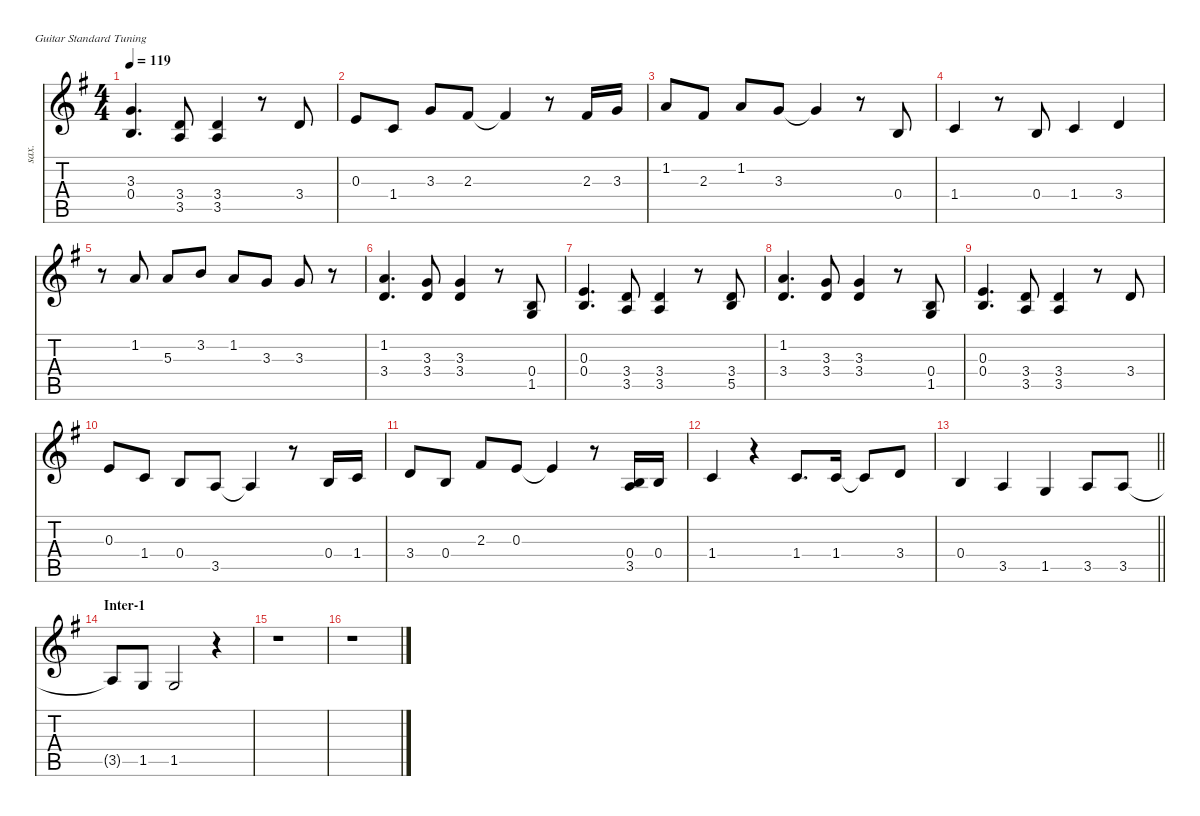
\defaultSystemsLayout 4
\hideDynamics
\bracketExtendMode nobrackets
\otherSystemsTrackNameOrientation horizontal
\track ("Vocals" "sax.") {instrument altosax}
\staff {score tabs}
\tuning (E4 B3 G3 D3 A2 E2)
\displaytranspose 9
\ts (4 4)
\tempo 119
\clef g2
\ks g
(3.3{acc forcenatural} 0.4{acc forcenatural}).4{d dy f} (3.4{acc forcenatural} 3.5{acc forcenatural}).8 (3.4{acc forcenatural} 3.5{acc forcenatural}).4 r.8 3.4{acc forcenatural}.8 |
0.3{acc forcenatural}.8 1.4{acc forcenatural}.8 3.3{acc forcenatural}.8 2.3{acc #}.8 2.3{t acc #}.4 r.8 2.3{acc #}.16 3.3{acc forcenatural}.16 |
1.2{acc forcenatural}.8 2.3{acc #}.8 1.2{acc forcenatural}.8 3.3{acc forcenatural}.8 3.3{t acc forcenatural}.4 r.8 0.4{acc forcenatural}.8 |
1.4{acc forcenatural}.4 r.8 0.4{acc forcenatural}.8 1.4{acc forcenatural}.4 3.4{acc forcenatural}.4 |
r.8 1.2{acc forcenatural}.8 5.3{acc forcenatural}.8 3.2{acc forcenatural}.8 1.2{acc forcenatural}.8 3.3{acc forcenatural}.8 3.3{acc forcenatural}.8 r.8 |
(1.2{acc forcenatural} 3.4{acc forcenatural}).4{d} (3.3{acc forcenatural} 3.4{acc forcenatural}).8 (3.3{acc forcenatural} 3.4{acc forcenatural}).4 r.8 (0.4{acc forcenatural} 1.5{acc forcenatural}).8 |
(0.3{acc forcenatural} 0.4{acc forcenatural}).4{d} (3.4{acc forcenatural} 3.5{acc forcenatural}).8 (3.4{acc forcenatural} 3.5{acc forcenatural}).4 r.8 (3.4{acc forcenatural} 5.5{acc forcenatural}).8 |
(1.2{acc forcenatural} 3.4{acc forcenatural}).4{d} (3.3{acc forcenatural} 3.4{acc forcenatural}).8 (3.3{acc forcenatural} 3.4{acc forcenatural}).4 r.8 (0.4{acc forcenatural} 1.5{acc forcenatural}).8 |
(0.3{acc forcenatural} 0.4{acc forcenatural}).4{d} (3.4{acc forcenatural} 3.5{acc forcenatural}).8 (3.4{acc forcenatural} 3.5{acc forcenatural}).4 r.8 3.4{acc forcenatural}.8 |
0.3{acc forcenatural}.8 1.4{acc forcenatural}.8 0.4{acc forcenatural}.8 3.5{acc forcenatural}.8 3.5{t acc forcenatural}.4 r.8 0.4{acc forcenatural}.16 1.4{acc forcenatural}.16 |
3.4{acc forcenatural}.8 0.4{acc forcenatural}.8 2.3{acc #}.8 0.3{acc forcenatural}.8 0.3{t acc forcenatural}.4 r.8 (0.4{acc forcenatural} 3.5{acc forcenatural}).16 0.4{acc forcenatural}.16 |
1.4{acc forcenatural}.4 r.4 1.4{acc forcenatural}.8{d} 1.4{acc forcenatural}.16 1.4{t acc forcenatural}.8 3.4{acc forcenatural}.8 |
\barLineRight lightlight
0.4{acc forcenatural}.4 3.5{acc forcenatural}.4 1.5{acc forcenatural}.4 3.5{acc forcenatural}.8 3.5{acc forcenatural}.8 |
\section ("" "Inter-1")
3.5{t acc forcenatural}.8 1.5{acc forcenatural}.8 1.5{acc forcenatural}.2 r.4 |
r.1 |
r.1
